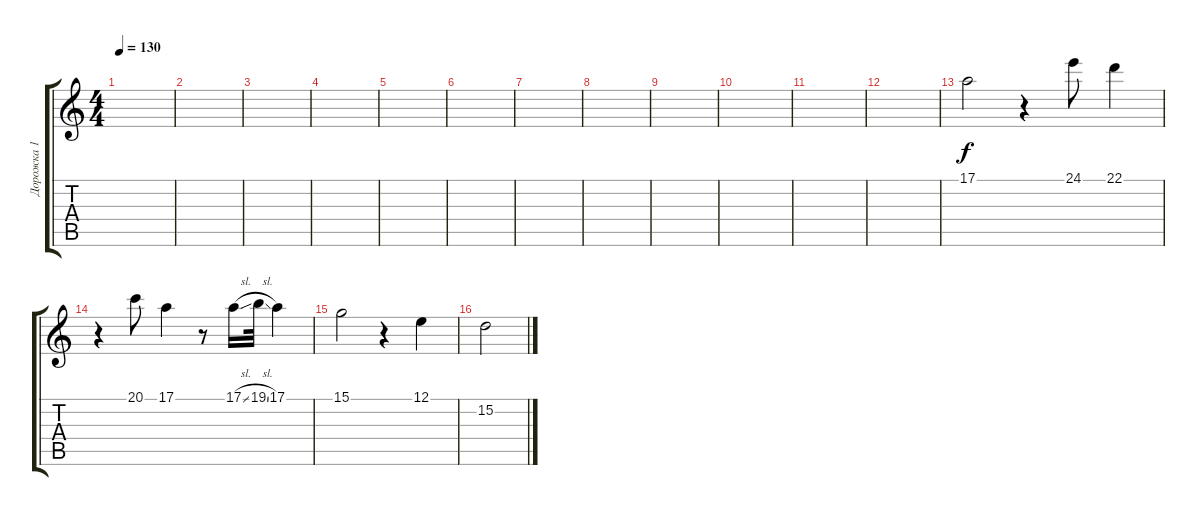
\track ("Дорожка 1" "Дорожка 1") {instrument altosax}
\staff {score tabs}
\tuning (E4 B3 G3 D3 A2 E2) {hide}
\ts (4 4)
\tempo 130
\clef g2
\ks c
|
|
|
|
|
|
|
|
|
|
|
|
17.1.2 r.4 24.1.8 22.1.4 |
r.4 20.1.8 17.1.4 r.8 17.1{sl}.16 19.1{sl}.32 17.1.4 |
15.1.2 r.4 12.1.4 |
15.2.2
